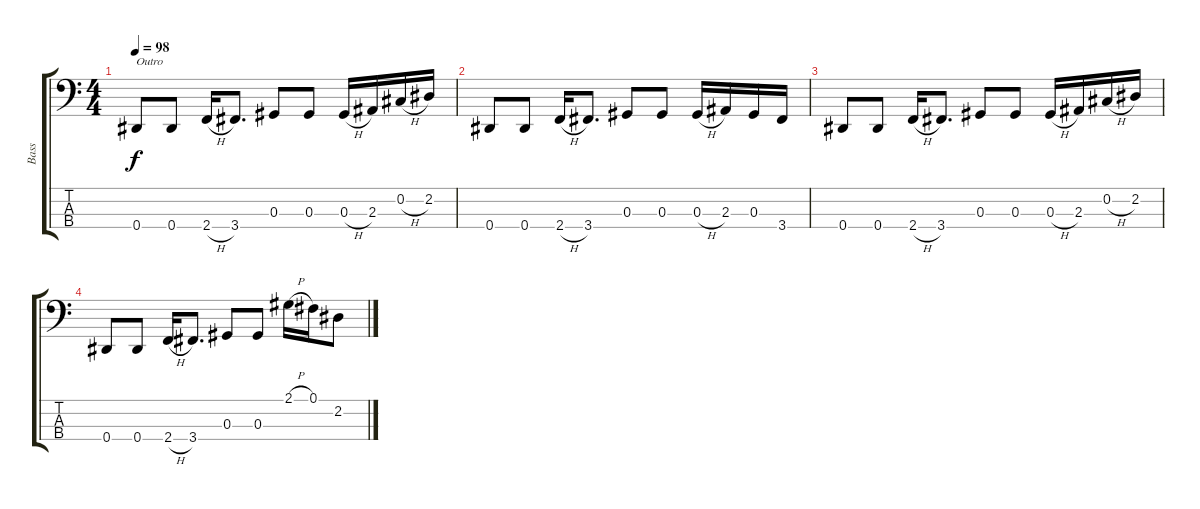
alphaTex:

\track ("Bass" "Bass") {instrument electricbasspick}
\staff {score tabs}
\tuning (Gb2 Db2 Ab1 Eb1) {hide}
\ts (4 4)
\tempo 98
\clef f4
\ks c
0.4.8{txt "Outro" dy f} 0.4.8 2.4{h}.16 3.4.8{d} 0.3.8 0.3.8 0.3{h}.16 2.3.16 0.2{h}.16 2.2.16 |
0.4.8 0.4.8 2.4{h}.16 3.4.8{d} 0.3.8 0.3.8 0.3{h}.16 2.3.16 0.3.16 3.4.16 |
0.4.8 0.4.8 2.4{h}.16 3.4.8{d} 0.3.8 0.3.8 0.3{h}.16 2.3.16 0.2{h}.16 2.2.16 |
0.4.8 0.4.8 2.4{h}.16 3.4.8{d} 0.3.8 0.3.8 2.1{h}.16 0.1.16 2.2.8
